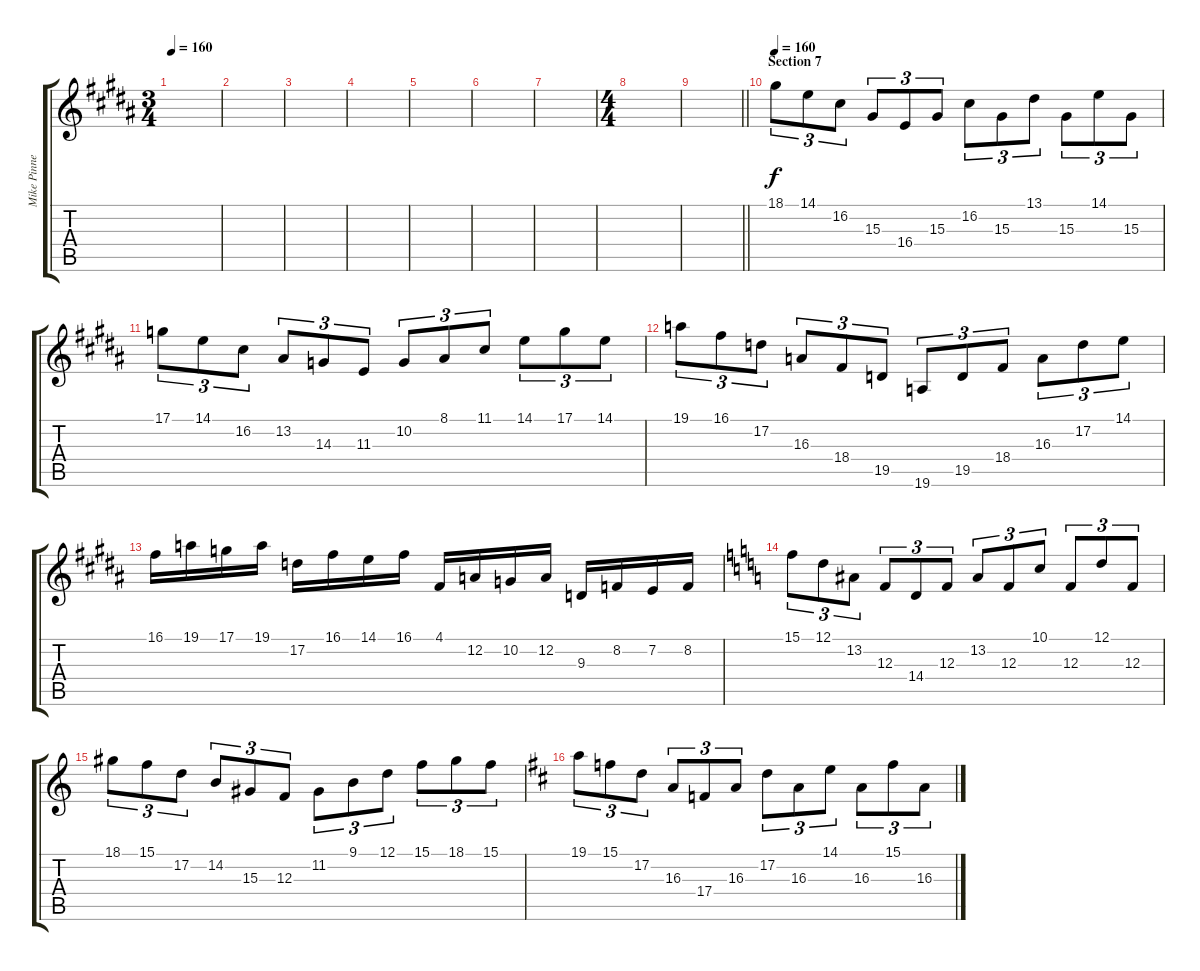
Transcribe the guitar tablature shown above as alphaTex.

\track ("Mike Pinnella (piano)" "Mike Pinne") {instrument harpsichord}
\staff {score tabs}
\tuning (D4 A3 F3 C3 G2 D2) {hide}
\ts (3 4)
\tempo 160
\clef g2
\ks g#minor
|
|
|
|
|
|
|
\ts (4 4)
|
\barLineRight lightlight
|
\section ("" "Section 7")
\tempo 160
18.1.8{tu (3 2) volume 16 balance 8} 14.1.8{tu (3 2)} 16.2.8{tu (3 2)} 15.3.8{tu (3 2)} 16.4.8{tu (3 2)} 15.3.8{tu (3 2)} 16.2.8{tu (3 2)} 15.3.8{tu (3 2)} 13.1.8{tu (3 2)} 15.3.8{tu (3 2)} 14.1.8{tu (3 2)} 15.3.8{tu (3 2)} |
17.1.8{tu (3 2)} 14.1.8{tu (3 2)} 16.2.8{tu (3 2)} 13.2.8{tu (3 2)} 14.3.8{tu (3 2)} 11.3.8{tu (3 2)} 10.2.8{tu (3 2)} 8.1.8{tu (3 2)} 11.1.8{tu (3 2)} 14.1.8{tu (3 2)} 17.1.8{tu (3 2)} 14.1.8{tu (3 2)} |
19.1.8{tu (3 2)} 16.1.8{tu (3 2)} 17.2.8{tu (3 2)} 16.3.8{tu (3 2)} 18.4.8{tu (3 2)} 19.5.8{tu (3 2)} 19.6.8{tu (3 2)} 19.5.8{tu (3 2)} 18.4.8{tu (3 2)} 16.3.8{tu (3 2)} 17.2.8{tu (3 2)} 14.1.8{tu (3 2)} |
16.1.16 19.1.16 17.1.16 19.1.16 17.2.16 16.1.16 14.1.16 16.1.16 4.1.16 12.2.16 10.2.16 12.2.16 9.3.16 8.2.16 7.2.16 8.2.16 |
\ks aminor
15.1.8{tu (3 2)} 12.1.8{tu (3 2)} 13.2.8{tu (3 2)} 12.3.8{tu (3 2)} 14.4.8{tu (3 2)} 12.3.8{tu (3 2)} 13.2.8{tu (3 2)} 12.3.8{tu (3 2)} 10.1.8{tu (3 2)} 12.3.8{tu (3 2)} 12.1.8{tu (3 2)} 12.3.8{tu (3 2)} |
18.1.8{tu (3 2)} 15.1.8{tu (3 2)} 17.2.8{tu (3 2)} 14.2.8{tu (3 2)} 15.3.8{tu (3 2)} 12.3.8{tu (3 2)} 11.2.8{tu (3 2)} 9.1.8{tu (3 2)} 12.1.8{tu (3 2)} 15.1.8{tu (3 2)} 18.1.8{tu (3 2)} 15.1.8{tu (3 2)} |
\ks bminor
19.1.8{tu (3 2)} 15.1.8{tu (3 2)} 17.2.8{tu (3 2)} 16.3.8{tu (3 2)} 17.4.8{tu (3 2)} 16.3.8{tu (3 2)} 17.2.8{tu (3 2)} 16.3.8{tu (3 2)} 14.1.8{tu (3 2)} 16.3.8{tu (3 2)} 15.1.8{tu (3 2)} 16.3.8{tu (3 2)}
